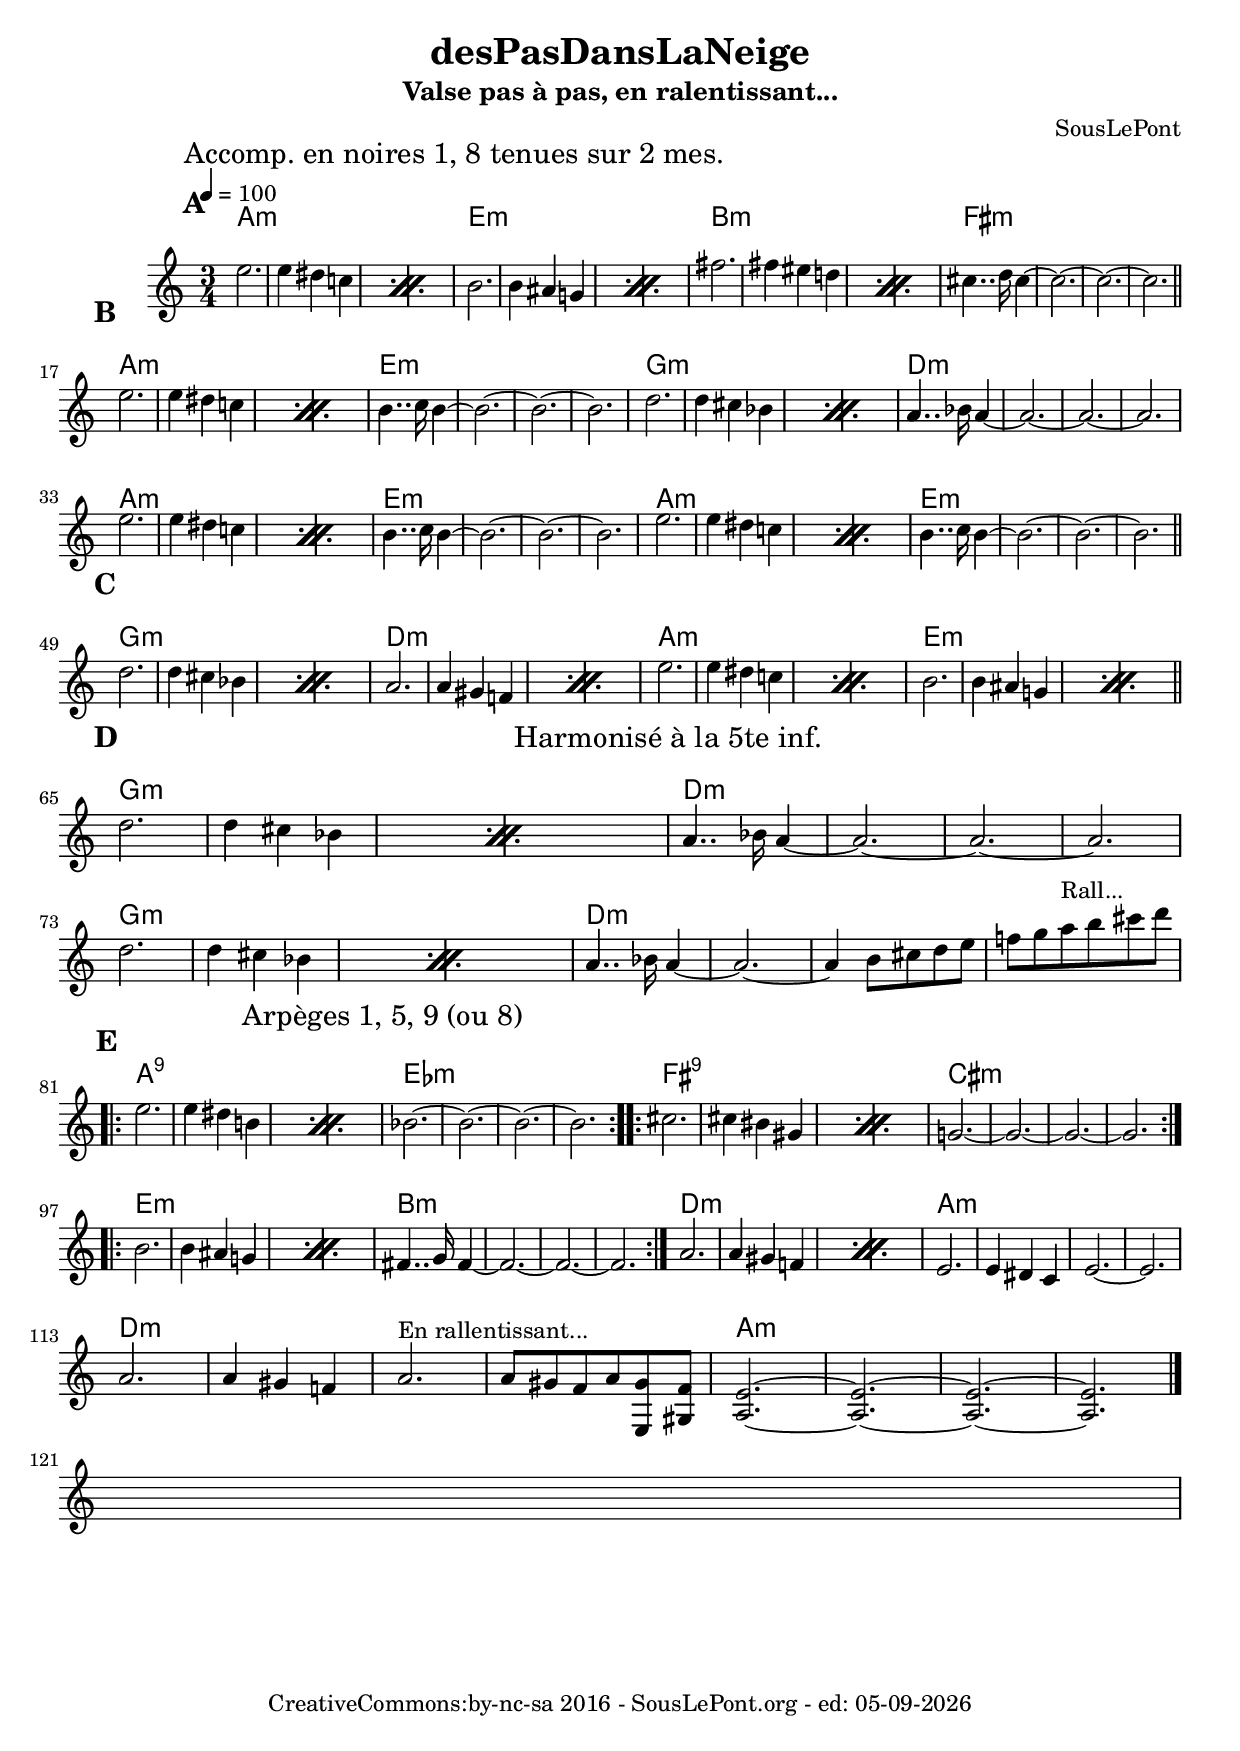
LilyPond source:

\version "2.10.0"
#(set-default-paper-size "a4")
#(set-global-staff-size 20)

\header{
	title = "desPasDansLaNeige"
	subtitle = "Valse pas à pas, en ralentissant..."
	composer = "SousLePont"
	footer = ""
        date = # ( strftime "%d-%m-%Y" ( localtime ( current-time ) ) )
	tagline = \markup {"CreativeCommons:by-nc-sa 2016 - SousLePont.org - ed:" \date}
	dedication = ""
}
%Décommente la ligne suivante pour gagner de la place
%\paper {between-system-space = 1.0\cm between-system-padding = 1 ragged-bottom=##f ragged-last-bottom=##f }
pipeSymbol = {\bar ":|:" \break \mark \default}

harmonies = { 
\chords { \mark \default 
  a2.:m s s s e:m s s s b:m s s s fis:m s s s \break 
  \bar "||" \mark \default 
  a:m s s s e:m s s s   g:m s s s d:m s s s \break
  a:m s s s e:m s s s   a:m s s s e:m s s s \break 
  \bar "||"\mark \default 
  g:m s s s d:m s s s   a:m s s s e:m s s s \break 
  \bar "||" \mark \default 
  g:m s s s d:m s s s   g:m s s s d:m s s s \break
  \mark \default 
  a:9 s s s es:m s s s   fis:9 s s s cis:m s s s \break
  e:m s s s b:m s s s    d:m s s s a:m s s s \break
  d:m s s s a:m s s s
}}
A = \relative c''{ \repeat percent 2 {e2. e4 dis c!}}
EE = \relative c''{ b4.. c16 b4~b2.~b2.~b2.}
AAA = \relative c''{ \repeat percent 2 {e2. e4 dis b!}}

E = \transpose a e \A
B = \transpose a b \A
G = \transpose a g \A
D = \transpose a d \A

FF =  \transpose e fis \EE
DD =  \transpose e d \EE
BB =  \transpose e b, \EE
AA =  \transpose e a, \EE


melodie   = \relative c'' { \time 3/4 \tempo 4 = 100 
\A \mark"Accomp. en noires 1, 8 tenues sur 2 mes."\E \B \FF 
\A \EE  \G \DD
\A \EE  \A \EE 
\G \D \A \E  
\G \mark"Harmonisé à la 5te inf." \DD \break \G  a4.. bes16 a4~a2.~a4 b8 cis d e f! g a^"Rall..." b cis d
\repeat volta 2{\AAA \mark"Arpèges 1, 5, 9 (ou 8)" bes,2.~bes2.~bes2.~bes2. }
\repeat volta 2{\transpose a fis \AAA g!2.~g2.~g2.~g2.}
\repeat volta 2{\E \BB }\D e2. e4 dis c e2.~e2. \break
a2. a4 gis f! a2.^"En rallentissant..." a8 gis f a8 <gis e,> <f gis,> <e a,>2.~<e a,>2.~<e a,>2.~<e a,>2. \bar "|."\break
s2. \break


}

droite    = \transpose c c { 

}
gauche    = \relative c { 

}

\score {
  <<
	\new ChordNames \harmonies	%grave les accords au dessus 	
	\new Staff = "" { \clef "treble" \override Score.RehearsalMark #'padding = #5 \set Score.markFormatter = #format-mark-circle-letters \set Score.skipBars = ##t \melodie }

%	\new PianoStaff = "" <<
%       \new Staff = "droite" \with {\override StaffSymbol #'staff-space = #(magstep -3)\override StaffSymbol #'thickness = #(magstep -3)}  {\set fontSize = #-3 \droite }
%       \new Staff = "gauche" { \clef "bass" \gauche }
%       >>
  >>    
  \midi {
    }
  \layout {}
}

